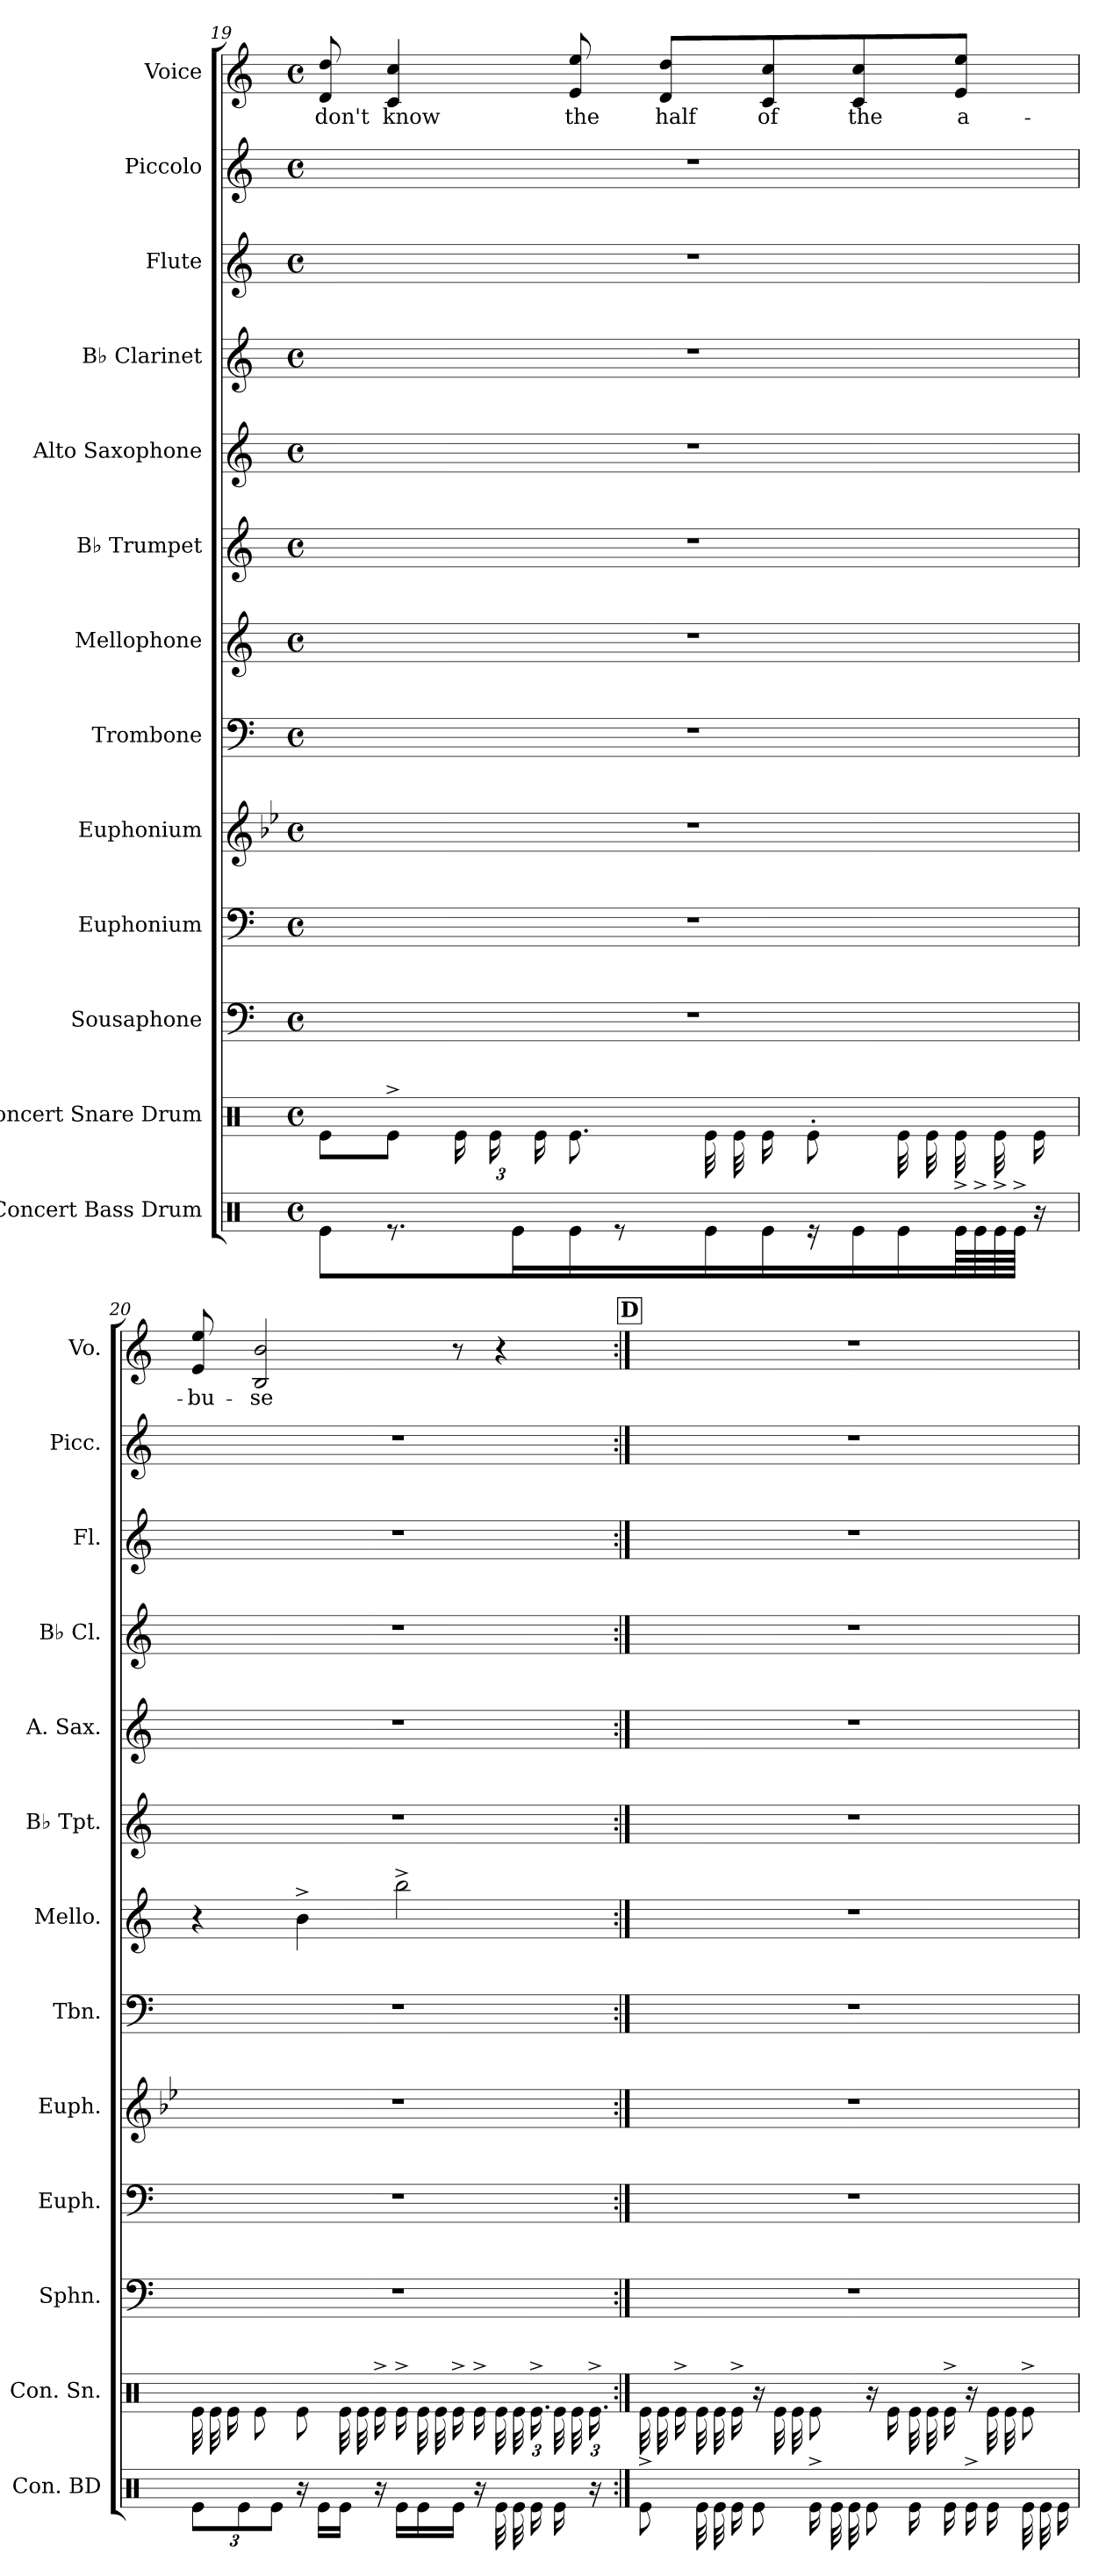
**kern	**kern	**kern	**kern	**kern	**kern	**kern	**kern	**kern	**kern	**kern	**kern	**kern	**text
*part13	*part12	*part11	*part10	*part9	*part8	*part7	*part6	*part5	*part4	*part3	*part2	*part1	*part1
*staff13	*staff12	*staff11	*staff10	*staff9	*staff8	*staff7	*staff6	*staff5	*staff4	*staff3	*staff2	*staff1	*staff1
*I"Concert Bass Drum	*I"Concert Snare Drum	*I"Sousaphone	*I"Euphonium	*I"Euphonium	*I"Trombone	*I"Mellophone	*I"B♭ Trumpet	*I"Alto Saxophone	*I"B♭ Clarinet	*I"Flute	*I"Piccolo	*I"Voice	*
*I'Con. BD	*I'Con. Sn.	*I'Sphn.	*I'Euph.	*I'Euph.	*I'Tbn.	*I'Mello.	*I'B♭ Tpt.	*I'A. Sax.	*I'B♭ Cl.	*I'Fl.	*I'Picc.	*I'Vo.	*
!!LO:PB:g=z
*clefX	*clefX	*clefF4	*clefF4	*clefG2	*clefF4	*clefG2	*clefG2	*clefG2	*clefG2	*clefG2	*clefG2	*clefG2	*
*	*	*	*	*ITrd8c14	*	*ITrd4c7	*ITrd1c2	*ITrd5c9	*ITrd1c2	*	*ITrd-7c-12	*	*
*k[]	*k[]	*k[]	*k[]	*k[b-e-]	*k[]	*k[b-]	*k[b-e-]	*k[b-e-a-]	*k[b-e-]	*k[]	*k[]	*k[]	*
*M4/4	*M4/4	*M4/4	*M4/4	*M4/4	*M4/4	*M4/4	*M4/4	*M4/4	*M4/4	*M4/4	*M4/4	*M4/4	*
*met(c)	*met(c)	*met(c)	*met(c)	*met(c)	*met(c)	*met(c)	*met(c)	*met(c)	*met(c)	*met(c)	*met(c)	*met(c)	*
=19	=19	=19	=19	=19	=19	=19	=19	=19	=19	=19	=19	=19	=19
!	!	!	!	!	!	!	!	!	!	!	!	!	!LO:LY:a
8Re\	8Re\L	1r	1r	1r	1r	1r	1r	1r	1r	1r	1r	8d/ 8dd/	don't
!	!	!	!	!	!	!	!	!	!	!	!	!	!LO:LY:a
8.r	8Re^\J	.	.	.	.	.	.	.	.	.	.	4c/ 4cc/	know
*	*Xbrackettup	*	*	*	*	*	*	*	*	*	*	*	*
.	24Re\LL	.	.	.	.	.	.	.	.	.	.	.	.
.	24Re\	.	.	.	.	.	.	.	.	.	.	.	.
16Re\LL	.	.	.	.	.	.	.	.	.	.	.	.	.
.	24Re\J	.	.	.	.	.	.	.	.	.	.	.	.
!	!	!	!	!	!	!	!	!	!	!	!	!	!LO:LY:a
16Re\JJ	8.Re\	.	.	.	.	.	.	.	.	.	.	8e/ 8ee/	the
8r	.	.	.	.	.	.	.	.	.	.	.	.	.
!	!	!	!	!	!	!	!	!	!	!	!	!	!LO:LY:a
.	.	.	.	.	.	.	.	.	.	.	.	8d/ 8dd/L	half
*	*tremolo	*	*	*	*	*	*	*	*	*	*	*	*
16Re\LL	32Re\LLL	.	.	.	.	.	.	.	.	.	.	.	.
.	32Re\	.	.	.	.	.	.	.	.	.	.	.	.
*	*Xtremolo	*	*	*	*	*	*	*	*	*	*	*	*
!	!	!	!	!	!	!	!	!	!	!	!	!	!LO:LY:a
16Re\JJ	16Re\J	.	.	.	.	.	.	.	.	.	.	8c/ 8cc/	of
16r	8Re'\	.	.	.	.	.	.	.	.	.	.	.	.
!	!	!	!	!	!	!	!	!	!	!	!	!	!LO:LY:a
16Re\LL	.	.	.	.	.	.	.	.	.	.	.	8c/ 8cc/	the
*	*tremolo	*	*	*	*	*	*	*	*	*	*	*	*
16Re\	32Re\	.	.	.	.	.	.	.	.	.	.	.	.
.	32Re\	.	.	.	.	.	.	.	.	.	.	.	.
!	!	!	!	!	!	!	!	!	!	!	!	!	!LO:LY:a
*tremolo	*	*	*	*	*	*	*	*	*	*	*	*	*
64Re^\	32Re\	.	.	.	.	.	.	.	.	.	.	8e/ 8ee/J	a-
64Re^\	.	.	.	.	.	.	.	.	.	.	.	.	.
64Re^\	32Re\	.	.	.	.	.	.	.	.	.	.	.	.
*	*Xtremolo	*	*	*	*	*	*	*	*	*	*	*	*
64Re^\JJJJ	.	.	.	.	.	.	.	.	.	.	.	.	.
*Xtremolo	*	*	*	*	*	*	*	*	*	*	*	*	*
16r	16Re\Jk	.	.	.	.	.	.	.	.	.	.	.	.
=20	=20	=20	=20	=20	=20	=20	=20	=20	=20	=20	=20	=20	=20
*Xbrackettup	*	*	*	*	*	*	*	*	*	*	*	*	*
!	!	!	!	!	!	!	!	!	!	!	!	!	!LO:LY:a
*	*tremolo	*	*	*	*	*	*	*	*	*	*	*	*
12Re\L	32Re\LLL	1r	1r	1r	1r	4r	1r	1r	1r	1r	1r	8e/ 8ee/	-bu-
.	32Re\	.	.	.	.	.	.	.	.	.	.	.	.
*	*Xtremolo	*	*	*	*	*	*	*	*	*	*	*	*
.	16Re\J	.	.	.	.	.	.	.	.	.	.	.	.
12Re\	.	.	.	.	.	.	.	.	.	.	.	.	.
!	!	!	!	!	!	!	!	!	!	!	!	!	!LO:LY:a
.	8Re\J	.	.	.	.	.	.	.	.	.	.	2B/ 2b/	-se
12Re\J	.	.	.	.	.	.	.	.	.	.	.	.	.
16r	8Re\L	.	.	.	.	4e^\	.	.	.	.	.	.	.
16Re\LL	.	.	.	.	.	.	.	.	.	.	.	.	.
*	*tremolo	*	*	*	*	*	*	*	*	*	*	*	*
16Re\JJ	32Re\LLL	.	.	.	.	.	.	.	.	.	.	.	.
.	32Re\	.	.	.	.	.	.	.	.	.	.	.	.
*	*Xtremolo	*	*	*	*	*	*	*	*	*	*	*	*
16r	16Re^\JJ	.	.	.	.	.	.	.	.	.	.	.	.
16Re\LL	16Re^\LL	.	.	.	.	2ee^\	.	.	.	.	.	.	.
*	*tremolo	*	*	*	*	*	*	*	*	*	*	*	*
16Re\	32Re\	.	.	.	.	.	.	.	.	.	.	.	.
.	32Re\	.	.	.	.	.	.	.	.	.	.	.	.
*	*Xtremolo	*	*	*	*	*	*	*	*	*	*	*	*
16Re\JJ	16Re^\	.	.	.	.	.	.	.	.	.	.	8r	.
16r	16Re^\JJ	.	.	.	.	.	.	.	.	.	.	.	.
*tremolo	*	*	*	*	*	*	*	*	*	*	*	*	*
*	*tremolo	*	*	*	*	*	*	*	*	*	*	*	*
32Re\LLL	32Re\LLL	.	.	.	.	.	.	.	.	.	.	4r	.
32Re\	32Re\	.	.	.	.	.	.	.	.	.	.	.	.
*	*Xtremolo	*	*	*	*	*	*	*	*	*	*	*	*
*Xtremolo	*	*	*	*	*	*	*	*	*	*	*	*	*
16Re\	24.Re^\	.	.	.	.	.	.	.	.	.	.	.	.
*	*tremolo	*	*	*	*	*	*	*	*	*	*	*	*
16Re\JJ	32Re\	.	.	.	.	.	.	.	.	.	.	.	.
.	32Re\	.	.	.	.	.	.	.	.	.	.	.	.
*	*Xtremolo	*	*	*	*	*	*	*	*	*	*	*	*
16r	24.Re^\JJ	.	.	.	.	.	.	.	.	.	.	.	.
!!LO:PB:g=z
!!LO:REH:place=s1:a:B:fs=14:t=D
=21:|!	=21:|!	=21:|!	=21:|!	=21:|!	=21:|!	=21:|!	=21:|!	=21:|!	=21:|!	=21:|!	=21:|!	=21:|!	=21:|!
*	*tremolo	*	*	*	*	*	*	*	*	*	*	*	*
8Re^\L	32Re\LLL	1r	1r	1r	1r	1r	1r	1r	1r	1r	1r	1r	.
.	32Re\	.	.	.	.	.	.	.	.	.	.	.	.
*	*Xtremolo	*	*	*	*	*	*	*	*	*	*	*	*
.	16Re^\	.	.	.	.	.	.	.	.	.	.	.	.
*tremolo	*	*	*	*	*	*	*	*	*	*	*	*	*
*	*tremolo	*	*	*	*	*	*	*	*	*	*	*	*
32Re\LLL	32Re\	.	.	.	.	.	.	.	.	.	.	.	.
32Re\	32Re\	.	.	.	.	.	.	.	.	.	.	.	.
*	*Xtremolo	*	*	*	*	*	*	*	*	*	*	*	*
*Xtremolo	*	*	*	*	*	*	*	*	*	*	*	*	*
16Re\JJ	16Re^\JJ	.	.	.	.	.	.	.	.	.	.	.	.
8Re\L	16r	.	.	.	.	.	.	.	.	.	.	.	.
*	*tremolo	*	*	*	*	*	*	*	*	*	*	*	*
.	32Re\LLL	.	.	.	.	.	.	.	.	.	.	.	.
.	32Re\	.	.	.	.	.	.	.	.	.	.	.	.
*	*Xtremolo	*	*	*	*	*	*	*	*	*	*	*	*
16Re^\L	8Re\J	.	.	.	.	.	.	.	.	.	.	.	.
*tremolo	*	*	*	*	*	*	*	*	*	*	*	*	*
32Re\	.	.	.	.	.	.	.	.	.	.	.	.	.
32Re\JJJ	.	.	.	.	.	.	.	.	.	.	.	.	.
*Xtremolo	*	*	*	*	*	*	*	*	*	*	*	*	*
8Re\L	16r	.	.	.	.	.	.	.	.	.	.	.	.
.	16Re\LL	.	.	.	.	.	.	.	.	.	.	.	.
*	*tremolo	*	*	*	*	*	*	*	*	*	*	*	*
16Re\L	32Re\	.	.	.	.	.	.	.	.	.	.	.	.
.	32Re\	.	.	.	.	.	.	.	.	.	.	.	.
*	*Xtremolo	*	*	*	*	*	*	*	*	*	*	*	*
16Re\JJ	16Re^\JJ	.	.	.	.	.	.	.	.	.	.	.	.
16Re^\LL	16r	.	.	.	.	.	.	.	.	.	.	.	.
*	*tremolo	*	*	*	*	*	*	*	*	*	*	*	*
16Re\	32Re\LLL	.	.	.	.	.	.	.	.	.	.	.	.
.	32Re\	.	.	.	.	.	.	.	.	.	.	.	.
*	*Xtremolo	*	*	*	*	*	*	*	*	*	*	*	*
*tremolo	*	*	*	*	*	*	*	*	*	*	*	*	*
32Re\	8Re^\J	.	.	.	.	.	.	.	.	.	.	.	.
32Re\	.	.	.	.	.	.	.	.	.	.	.	.	.
*Xtremolo	*	*	*	*	*	*	*	*	*	*	*	*	*
16Re\JJ	.	.	.	.	.	.	.	.	.	.	.	.	.
=	=	=	=	=	=	=	=	=	=	=	=	=	=
*-	*-	*-	*-	*-	*-	*-	*-	*-	*-	*-	*-	*-	*-
